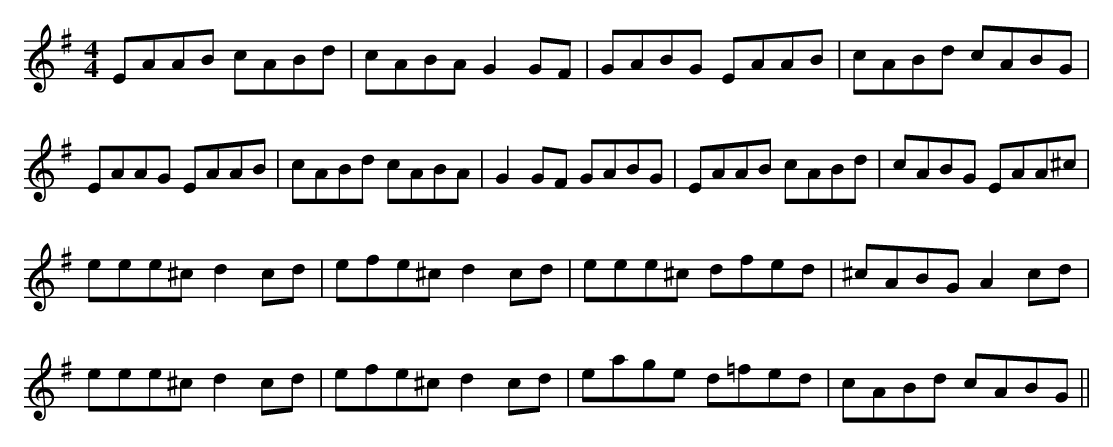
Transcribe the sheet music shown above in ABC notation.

X:1
M:4/4
K:Ador
EAAB cABd|cABA G2GF|GABG EAAB|cABd cABG|
EAAG EAAB|cABd cABA|G2GF GABG|EAAB cABd|cABG EAA^c|
eee^c d2cd|efe^c d2cd|eee^c dfed|^cABG A2cd|
eee^c d2cd|efe^c d2cd|eage d=fed|cABd cABG||
